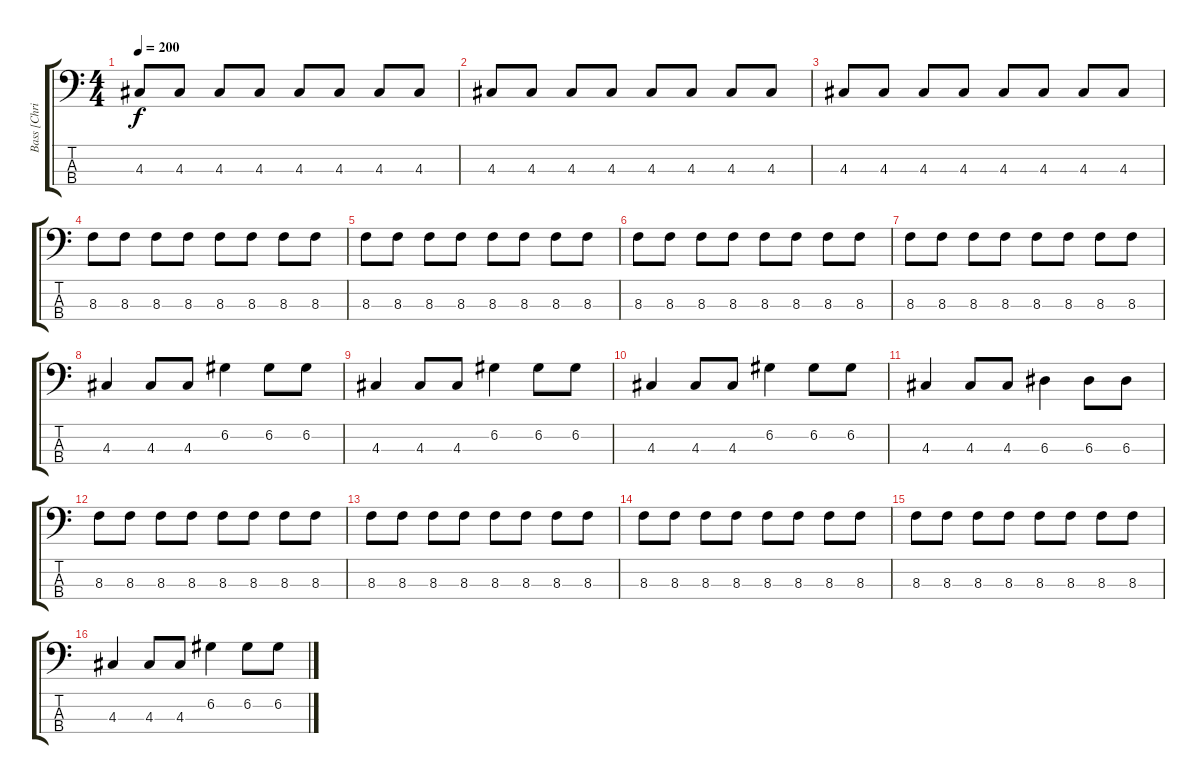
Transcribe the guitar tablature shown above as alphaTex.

\track ("Bass [Chris Steele]" "Bass [Chri") {instrument electricbasspick}
\staff {score tabs}
\tuning (G2 D2 A1 E1) {hide}
\ts (4 4)
\tempo 200
\clef f4
\ks c
4.3.8{dy f} 4.3.8 4.3.8 4.3.8 4.3.8 4.3.8 4.3.8 4.3.8 |
4.3.8 4.3.8 4.3.8 4.3.8 4.3.8 4.3.8 4.3.8 4.3.8 |
4.3.8 4.3.8 4.3.8 4.3.8 4.3.8 4.3.8 4.3.8 4.3.8 |
8.3.8 8.3.8 8.3.8 8.3.8 8.3.8 8.3.8 8.3.8 8.3.8 |
8.3.8 8.3.8 8.3.8 8.3.8 8.3.8 8.3.8 8.3.8 8.3.8 |
8.3.8 8.3.8 8.3.8 8.3.8 8.3.8 8.3.8 8.3.8 8.3.8 |
8.3.8 8.3.8 8.3.8 8.3.8 8.3.8 8.3.8 8.3.8 8.3.8 |
4.3.4 4.3.8 4.3.8 6.2.4 6.2.8 6.2.8 |
4.3.4 4.3.8 4.3.8 6.2.4 6.2.8 6.2.8 |
4.3.4 4.3.8 4.3.8 6.2.4 6.2.8 6.2.8 |
4.3.4 4.3.8 4.3.8 6.3.4 6.3.8 6.3.8 |
8.3.8 8.3.8 8.3.8 8.3.8 8.3.8 8.3.8 8.3.8 8.3.8 |
8.3.8 8.3.8 8.3.8 8.3.8 8.3.8 8.3.8 8.3.8 8.3.8 |
8.3.8 8.3.8 8.3.8 8.3.8 8.3.8 8.3.8 8.3.8 8.3.8 |
8.3.8 8.3.8 8.3.8 8.3.8 8.3.8 8.3.8 8.3.8 8.3.8 |
4.3.4 4.3.8 4.3.8 6.2.4 6.2.8 6.2.8
